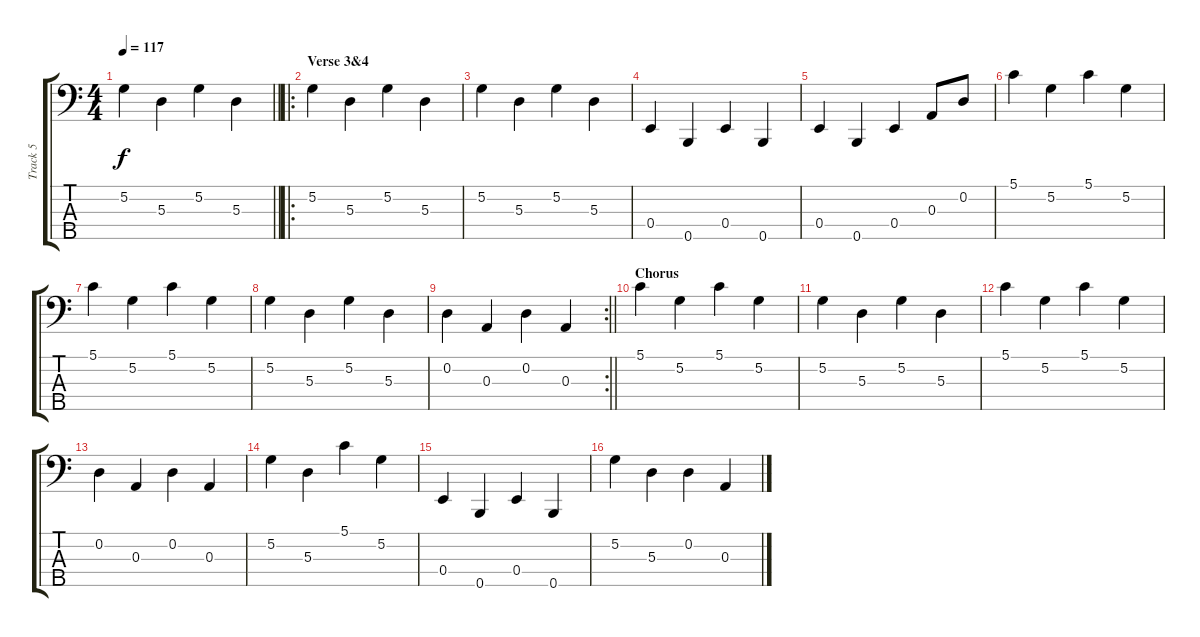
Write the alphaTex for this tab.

\track ("Track 5" "Track 5") {instrument electricbassfinger}
\staff {score tabs}
\tuning (G2 D2 A1 E1 B0) {hide}
\ts (4 4)
\tempo 117
\clef f4
\barLineRight lightlight
\ks c
5.2.4{dy f} 5.3.4 5.2.4 5.3.4 |
\ro
\section ("" "Verse 3&4")
5.2.4 5.3.4 5.2.4 5.3.4 |
5.2.4 5.3.4 5.2.4 5.3.4 |
0.4.4 0.5.4 0.4.4 0.5.4 |
0.4.4 0.5.4 0.4.4 0.3.8 0.2.8 |
5.1.4 5.2.4 5.1.4 5.2.4 |
5.1.4 5.2.4 5.1.4 5.2.4 |
5.2.4 5.3.4 5.2.4 5.3.4 |
\rc 2
\barLineRight lightlight
0.2.4 0.3.4 0.2.4 0.3.4 |
\section ("" "Chorus")
5.1.4 5.2.4 5.1.4 5.2.4 |
5.2.4 5.3.4 5.2.4 5.3.4 |
5.1.4 5.2.4 5.1.4 5.2.4 |
0.2.4 0.3.4 0.2.4 0.3.4 |
5.2.4 5.3.4 5.1.4 5.2.4 |
0.4.4 0.5.4 0.4.4 0.5.4 |
5.2.4 5.3.4 0.2.4 0.3.4
